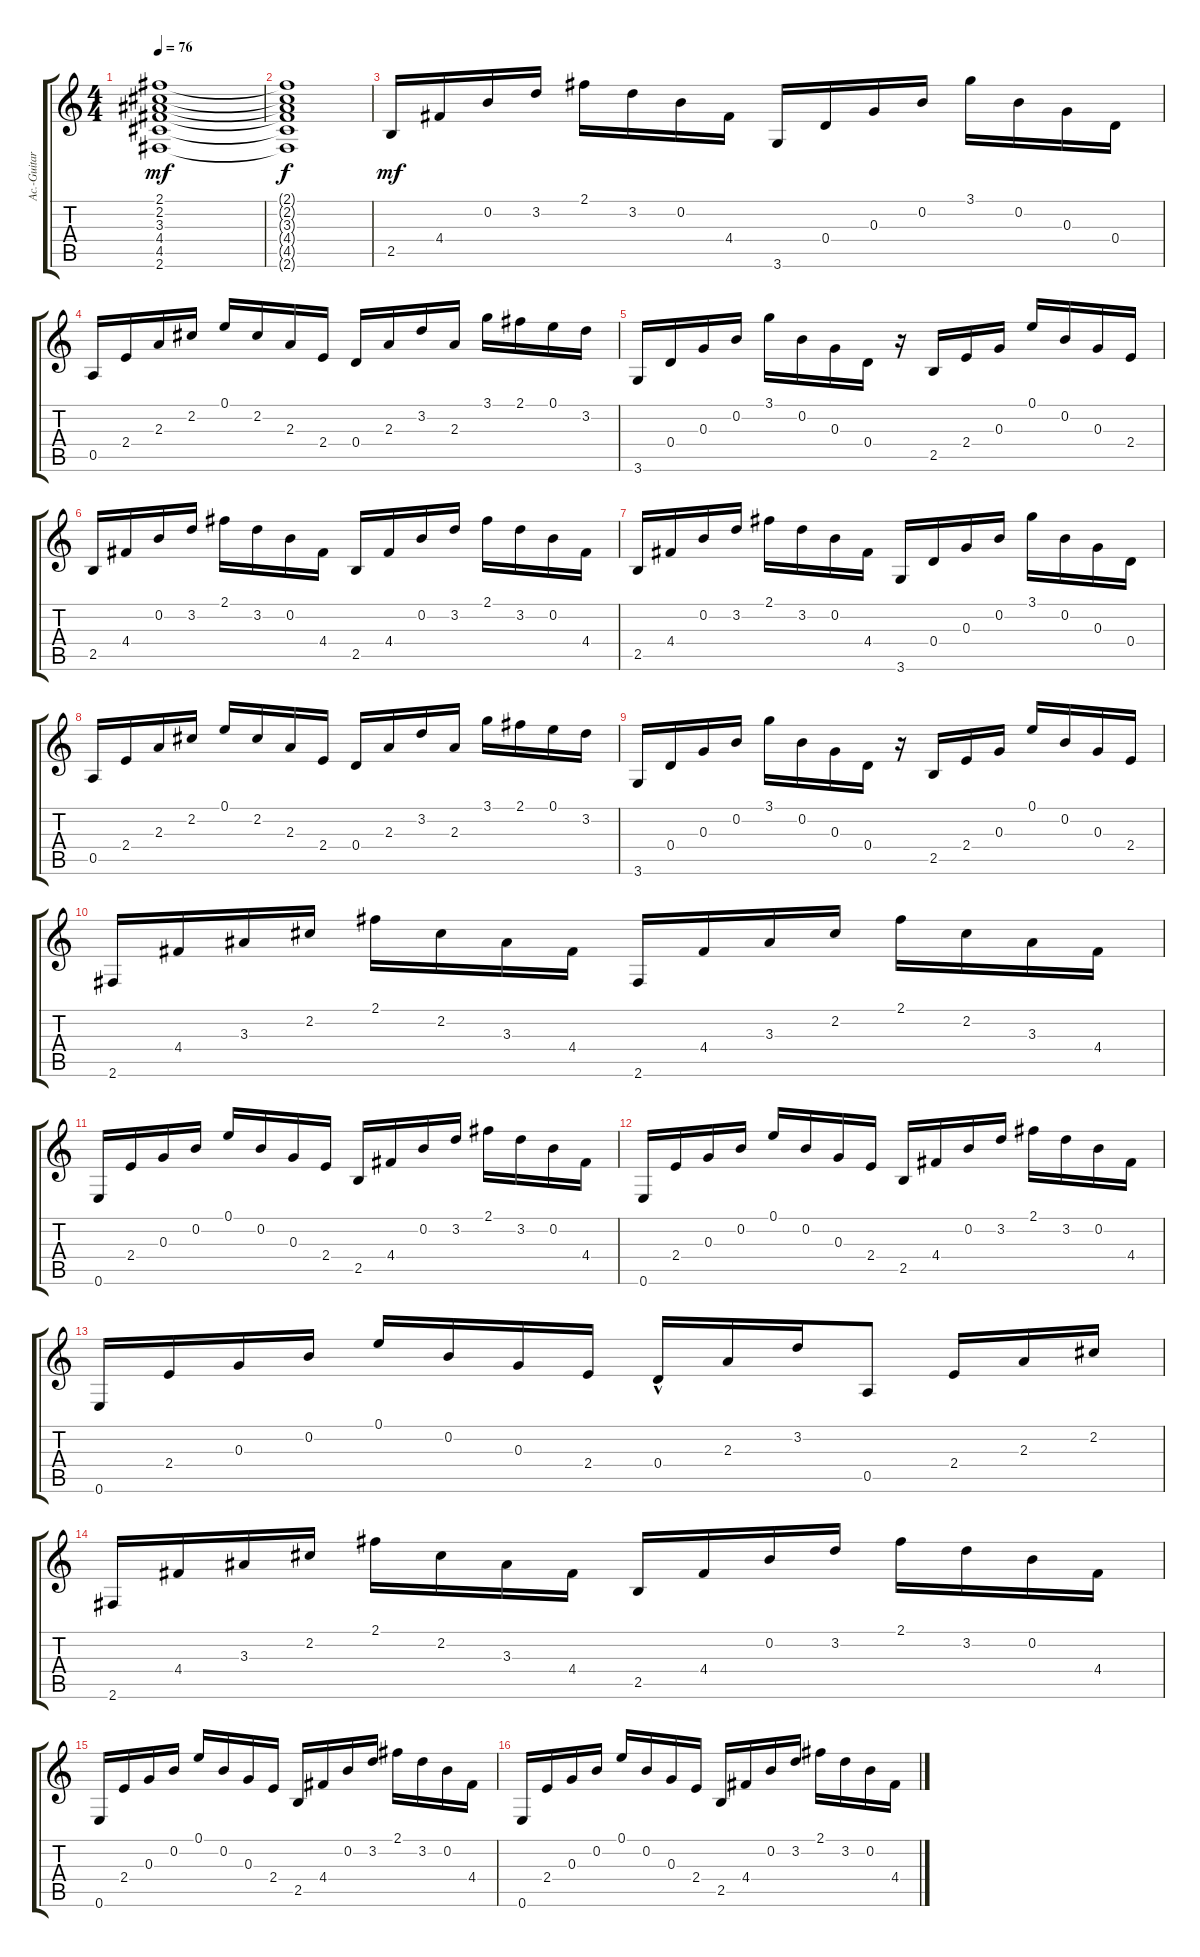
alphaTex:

\track ("Ac.-Guitar 1" "Ac.-Guitar") {instrument acousticguitarsteel}
\staff {score tabs}
\tuning (E4 B3 G3 D3 A2 E2) {hide}
\ts (4 4)
\tempo 76
\clef g2
\ks c
(2.1 2.2 3.3 4.4 4.5 2.6).1{dy mf} |
(2.1{t} 2.2{t} 3.3{t} 4.4{t} 4.5{t} 2.6{t}).1{dy f} |
2.5.16{dy mf} 4.4.16 0.2.16 3.2.16 2.1.16 3.2.16 0.2.16 4.4.16 3.6.16 0.4.16 0.3.16 0.2.16 3.1.16 0.2.16 0.3.16 0.4.16 |
0.5.16 2.4.16 2.3.16 2.2.16 0.1.16 2.2.16 2.3.16 2.4.16 0.4.16 2.3.16 3.2.16 2.3.16 3.1.16 2.1.16 0.1.16 3.2.16 |
3.6.16 0.4.16 0.3.16 0.2.16 3.1.16 0.2.16 0.3.16 0.4.16 r.16 2.5.16 2.4.16 0.3.16 0.1.16 0.2.16 0.3.16 2.4.16 |
2.5.16 4.4.16 0.2.16 3.2.16 2.1.16 3.2.16 0.2.16 4.4.16 2.5.16 4.4.16 0.2.16 3.2.16 2.1.16 3.2.16 0.2.16 4.4.16 |
2.5.16 4.4.16 0.2.16 3.2.16 2.1.16 3.2.16 0.2.16 4.4.16 3.6.16 0.4.16 0.3.16 0.2.16 3.1.16 0.2.16 0.3.16 0.4.16 |
0.5.16 2.4.16 2.3.16 2.2.16 0.1.16 2.2.16 2.3.16 2.4.16 0.4.16 2.3.16 3.2.16 2.3.16 3.1.16 2.1.16 0.1.16 3.2.16 |
3.6.16 0.4.16 0.3.16 0.2.16 3.1.16 0.2.16 0.3.16 0.4.16 r.16 2.5.16 2.4.16 0.3.16 0.1.16 0.2.16 0.3.16 2.4.16 |
2.6.16 4.4.16 3.3.16 2.2.16 2.1.16 2.2.16 3.3.16 4.4.16 2.6.16 4.4.16 3.3.16 2.2.16 2.1.16 2.2.16 3.3.16 4.4.16 |
0.6.16 2.4.16 0.3.16 0.2.16 0.1.16 0.2.16 0.3.16 2.4.16 2.5.16 4.4.16 0.2.16 3.2.16 2.1.16 3.2.16 0.2.16 4.4.16 |
0.6.16 2.4.16 0.3.16 0.2.16 0.1.16 0.2.16 0.3.16 2.4.16 2.5.16 4.4.16 0.2.16 3.2.16 2.1.16 3.2.16 0.2.16 4.4.16 |
0.6.16 2.4.16 0.3.16 0.2.16 0.1.16 0.2.16 0.3.16 2.4.16 0.4{hac}.16 2.3.16 3.2.16 0.5.8 2.4.16 2.3.16 2.2.16 |
2.6.16 4.4.16 3.3.16 2.2.16 2.1.16 2.2.16 3.3.16 4.4.16 2.5.16 4.4.16 0.2.16 3.2.16 2.1.16 3.2.16 0.2.16 4.4.16 |
0.6.16 2.4.16 0.3.16 0.2.16 0.1.16 0.2.16 0.3.16 2.4.16 2.5.16 4.4.16 0.2.16 3.2.16 2.1.16 3.2.16 0.2.16 4.4.16 |
0.6.16 2.4.16 0.3.16 0.2.16 0.1.16 0.2.16 0.3.16 2.4.16 2.5.16 4.4.16 0.2.16 3.2.16 2.1.16 3.2.16 0.2.16 4.4.16
